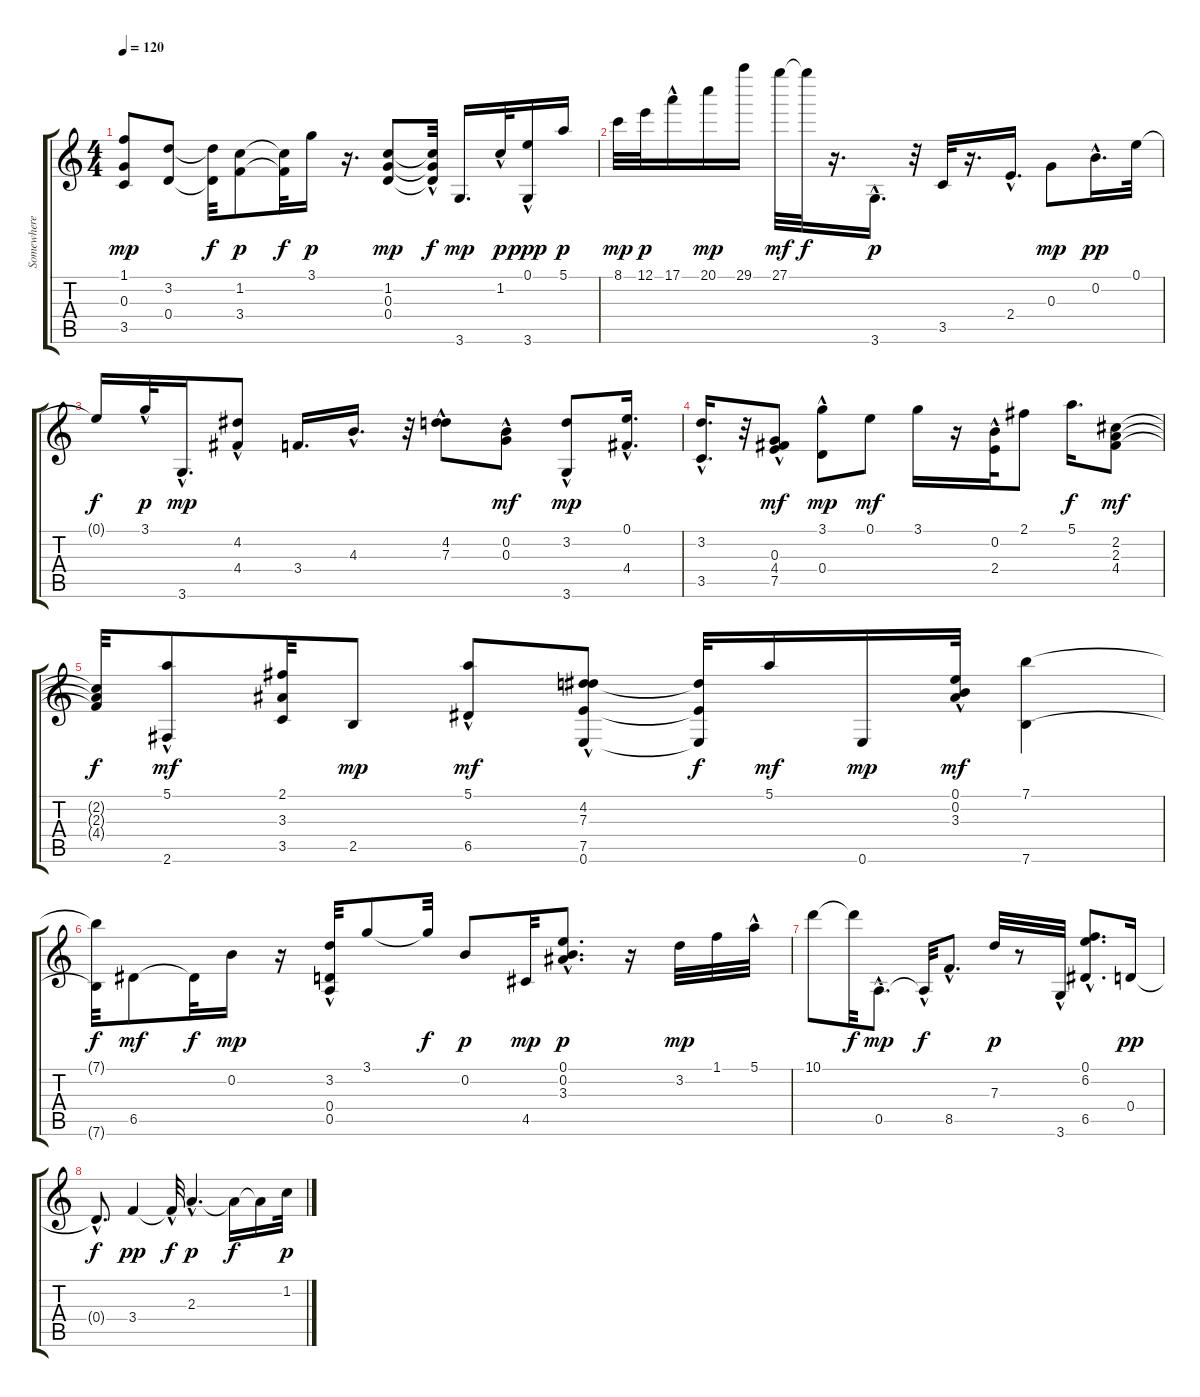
\track ("Somewhere Over the Rainbow" "Somewhere ") {instrument acousticguitarnylon}
\staff {score tabs}
\tuning (E4 B3 G3 D3 A2 E2) {hide}
\ts (4 4)
\tempo 120
\clef g2
\ks c
(1.1 0.3 3.5).8{dy mp} (3.2 0.4).8 (3.2{t} 0.4{t}).32{dy f} (1.2 3.4).8{dy p} (1.2{t} 3.4{t}).32{dy f} 3.1.16{dy p} r.16{d} (1.2 0.3 0.4).8{dy mp} (1.2{hac t} 0.3{t} 0.4{t}).32{dy f} 3.6.16{d dy mp} 1.2{hac}.32{dy p} (0.1 3.6{hac}).16{dy ppp} 5.1.16{dy p} |
8.1.32{dy mp} 12.1.32{dy p} 17.1{hac}.16 20.1.16{dy mp} 29.1.16 27.1.32{dy mf} 27.1{t}.32{dy f} r.16{d} 3.6{hac}.16{d dy p} r.32 3.5.32 r.16{d} 2.4{hac}.16{d} 0.3.8{dy mp} 0.2{hac}.16{d dy pp} 0.1.32 |
0.1{t}.16{dy f} 3.1{hac}.32{dy p} 3.6{hac}.16{d dy mp} (4.2 4.4{hac}).8 3.4.16{d} 4.3{hac}.16{d} r.32 (4.2{hac} 7.3).8 (0.2 0.3{hac}).8{dy mf} (3.2{hac} 3.6{hac}).8{dy mp} (0.1{hac} 4.4{hac}).16{d} |
(3.2{hac} 3.5).16{d} r.32 (0.3{hac} 4.4{hac} 7.5).8{dy mf} (3.1 0.4{hac}).8{dy mp} 0.1.8{dy mf} 3.1.16 r.16 (0.2{hac} 2.4).32 2.1.8 5.1.16{d dy f} (2.2 2.3 4.4).8{dy mf} |
(2.2{t} 2.3{t} 4.4{t}).32{dy f} (5.1{hac} 2.6).8{dy mf} (2.1 3.3 3.5).32 2.5.8{dy mp} (5.1 6.5{hac}).8{dy mf} (4.2{hac} 7.3 7.5 0.6).8 (7.3{t} 7.5{t} 0.6{t}).32{dy f} 5.1.16{dy mf} 0.6.16{dy mp} (0.1{hac} 0.2{hac} 3.3{hac}).32{dy mf} (7.1 7.6).4 |
(7.1{t} 7.6{t}).32{dy f} 6.5.8{dy mf} 6.5{t}.32{dy f} 0.2.16{dy mp} r.16 (3.2 0.4 0.5{hac}).32 3.1.8 3.1{t}.32{dy f} 0.2.8{dy p} 4.5.32{dy mp} (0.1 0.2{hac} 3.3{hac}).8{d dy p} r.16 3.2.32{dy mp} 1.1.32 5.1{hac}.32 |
10.1.8 10.1{t}.32{dy f} 0.5{hac}.8{d dy mp} 0.5{hac t}.32{dy f} 8.5{hac}.8{d} 7.3.32{dy p} r.8 3.6{hac}.32 (0.1 6.2{hac} 6.5{hac}).8{d} 0.4.16{dy pp} |
0.4{hac t}.8{d dy f} 3.4.4{dy pp} 3.4{hac t}.32{dy f} 2.3{hac}.4{d dy p} 2.3{t}.16{dy f} 2.3{t}.16 1.2.32{dy p}
